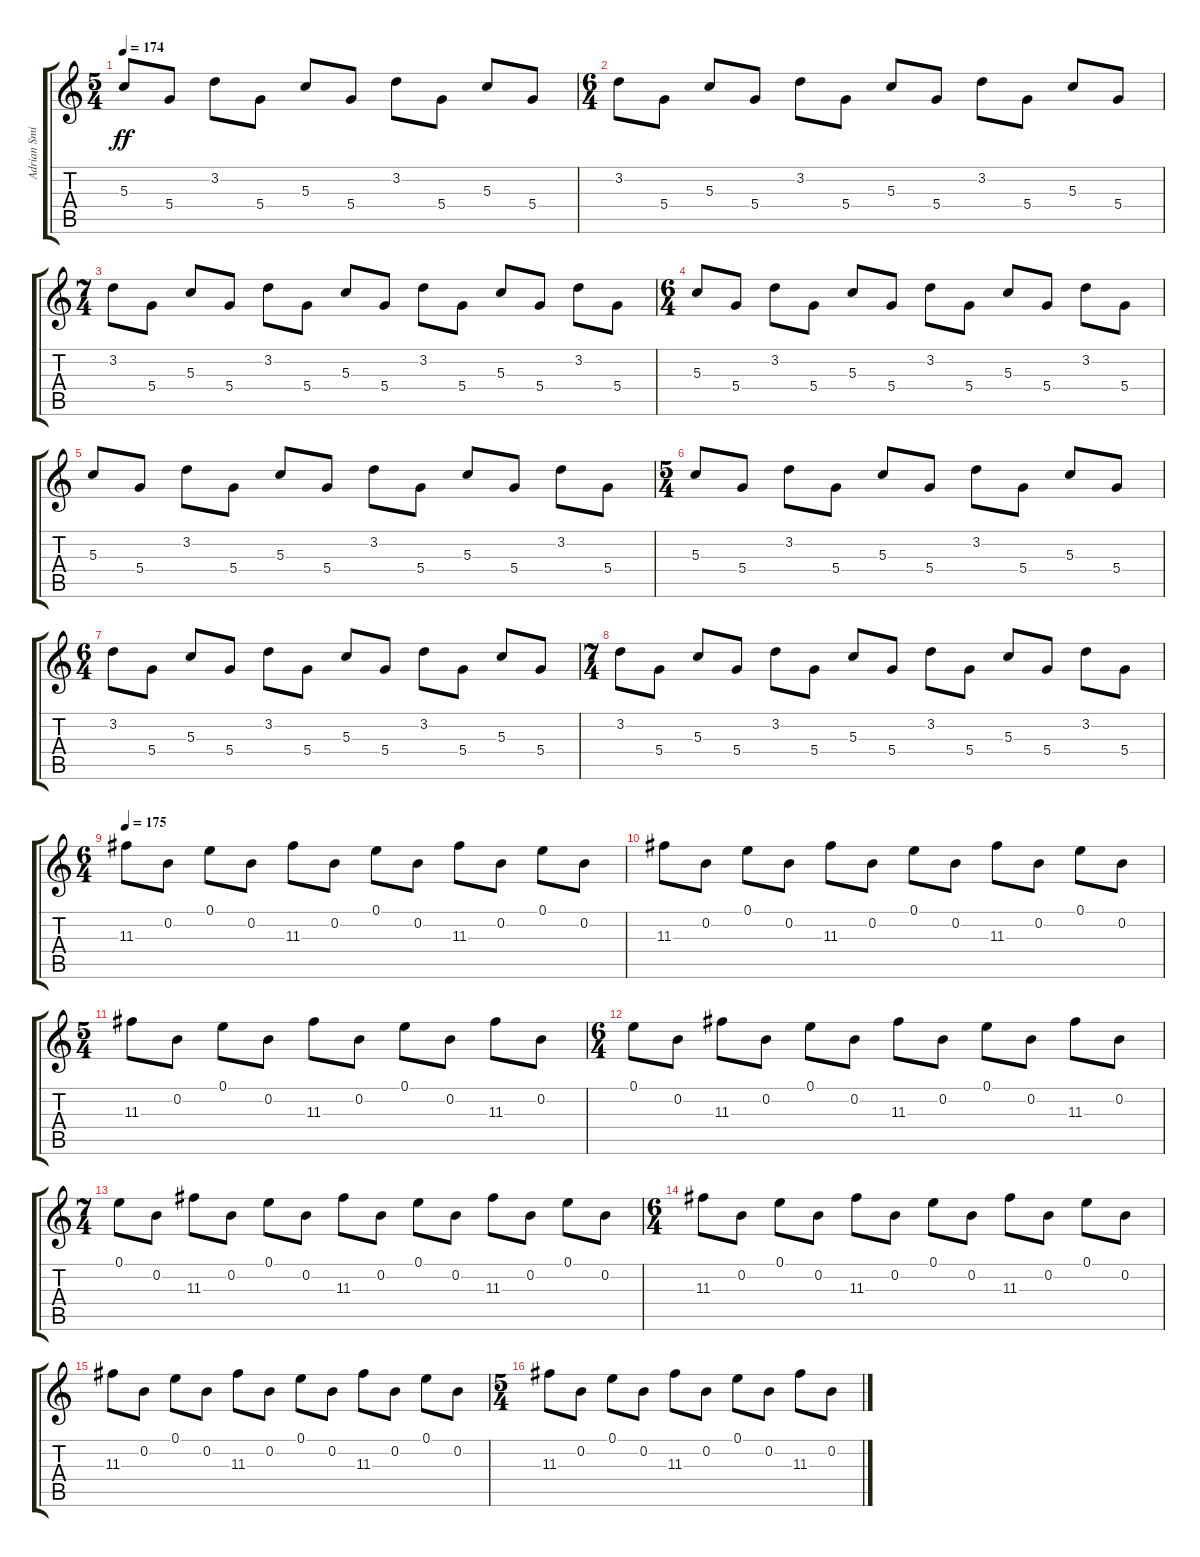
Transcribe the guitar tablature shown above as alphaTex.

\track ("Adrian Smith" "Adrian Smi") {instrument distortionguitar}
\staff {score tabs}
\tuning (E4 B3 G3 D3 A2 E2) {hide}
\ts (5 4)
\tempo 174
\clef g2
\ks c
5.3.8{dy ff} 5.4.8 3.2.8 5.4.8 5.3.8 5.4.8 3.2.8 5.4.8 5.3.8 5.4.8 |
\ts (6 4)
3.2.8 5.4.8 5.3.8 5.4.8 3.2.8 5.4.8 5.3.8 5.4.8 3.2.8 5.4.8 5.3.8 5.4.8 |
\ts (7 4)
3.2.8 5.4.8 5.3.8 5.4.8 3.2.8 5.4.8 5.3.8 5.4.8 3.2.8 5.4.8 5.3.8 5.4.8 3.2.8 5.4.8 |
\ts (6 4)
5.3.8 5.4.8 3.2.8 5.4.8 5.3.8 5.4.8 3.2.8 5.4.8 5.3.8 5.4.8 3.2.8 5.4.8 |
5.3.8 5.4.8 3.2.8 5.4.8 5.3.8 5.4.8 3.2.8 5.4.8 5.3.8 5.4.8 3.2.8 5.4.8 |
\ts (5 4)
5.3.8 5.4.8 3.2.8 5.4.8 5.3.8 5.4.8 3.2.8 5.4.8 5.3.8 5.4.8 |
\ts (6 4)
3.2.8 5.4.8 5.3.8 5.4.8 3.2.8 5.4.8 5.3.8 5.4.8 3.2.8 5.4.8 5.3.8 5.4.8 |
\ts (7 4)
3.2.8 5.4.8 5.3.8 5.4.8 3.2.8 5.4.8 5.3.8 5.4.8 3.2.8 5.4.8 5.3.8 5.4.8 3.2.8 5.4.8 |
\ts (6 4)
\tempo 175
11.3.8{volume 10 instrument electricguitarclean} 0.2.8 0.1.8 0.2.8 11.3.8 0.2.8 0.1.8 0.2.8 11.3.8 0.2.8 0.1.8 0.2.8 |
11.3.8 0.2.8 0.1.8 0.2.8 11.3.8 0.2.8 0.1.8 0.2.8 11.3.8 0.2.8 0.1.8 0.2.8 |
\ts (5 4)
11.3.8 0.2.8 0.1.8 0.2.8 11.3.8 0.2.8 0.1.8 0.2.8 11.3.8 0.2.8 |
\ts (6 4)
0.1.8 0.2.8 11.3.8 0.2.8 0.1.8 0.2.8 11.3.8 0.2.8 0.1.8 0.2.8 11.3.8 0.2.8 |
\ts (7 4)
0.1.8 0.2.8 11.3.8 0.2.8 0.1.8 0.2.8 11.3.8 0.2.8 0.1.8 0.2.8 11.3.8 0.2.8 0.1.8 0.2.8 |
\ts (6 4)
11.3.8 0.2.8 0.1.8 0.2.8 11.3.8 0.2.8 0.1.8 0.2.8 11.3.8 0.2.8 0.1.8 0.2.8 |
11.3.8 0.2.8 0.1.8 0.2.8 11.3.8 0.2.8 0.1.8 0.2.8 11.3.8 0.2.8 0.1.8 0.2.8 |
\ts (5 4)
11.3.8 0.2.8 0.1.8 0.2.8 11.3.8 0.2.8 0.1.8 0.2.8 11.3.8 0.2.8
